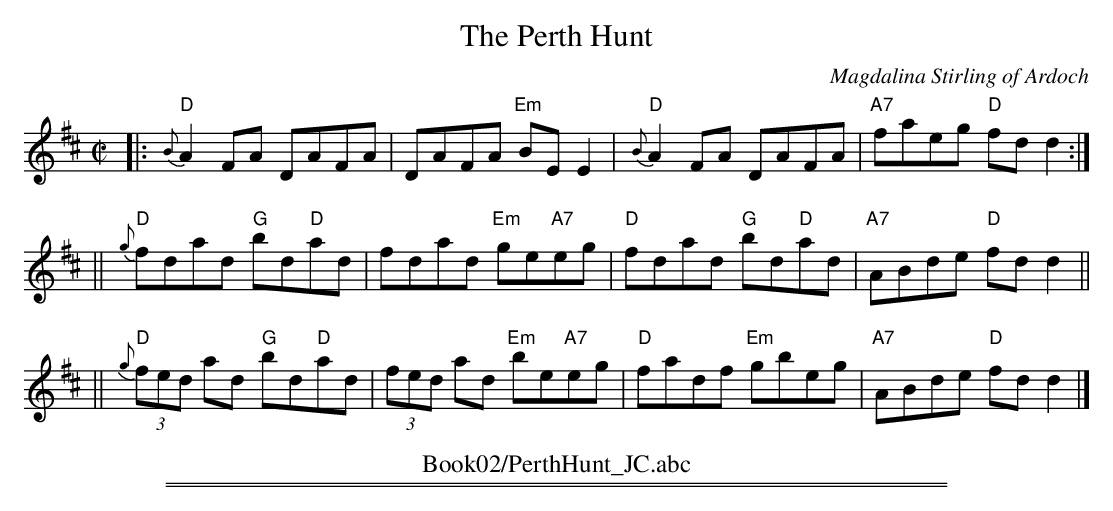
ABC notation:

X:1
T: The Perth Hunt
C: Magdalina Stirling of Ardoch
M: C|
L: 1/8
K: D
|: "D"{B}A2FA DAFA | DAFA "Em"BEE2 | "D"{B}A2FA DAFA | "A7"faeg "D"fdd2 :|
|| "D"{g}fdad "G"bd"D"ad | fdad "Em"ge"A7"eg | "D"fdad "G"bd"D"ad | "A7"ABde "D"fdd2 ||
|| "D"(3{g}fed ad "G"bd"D"ad | (3fed ad "Em"be"A7"eg | "D"fadf "Em"gbeg | "A7"ABde "D"fdd2 |]
